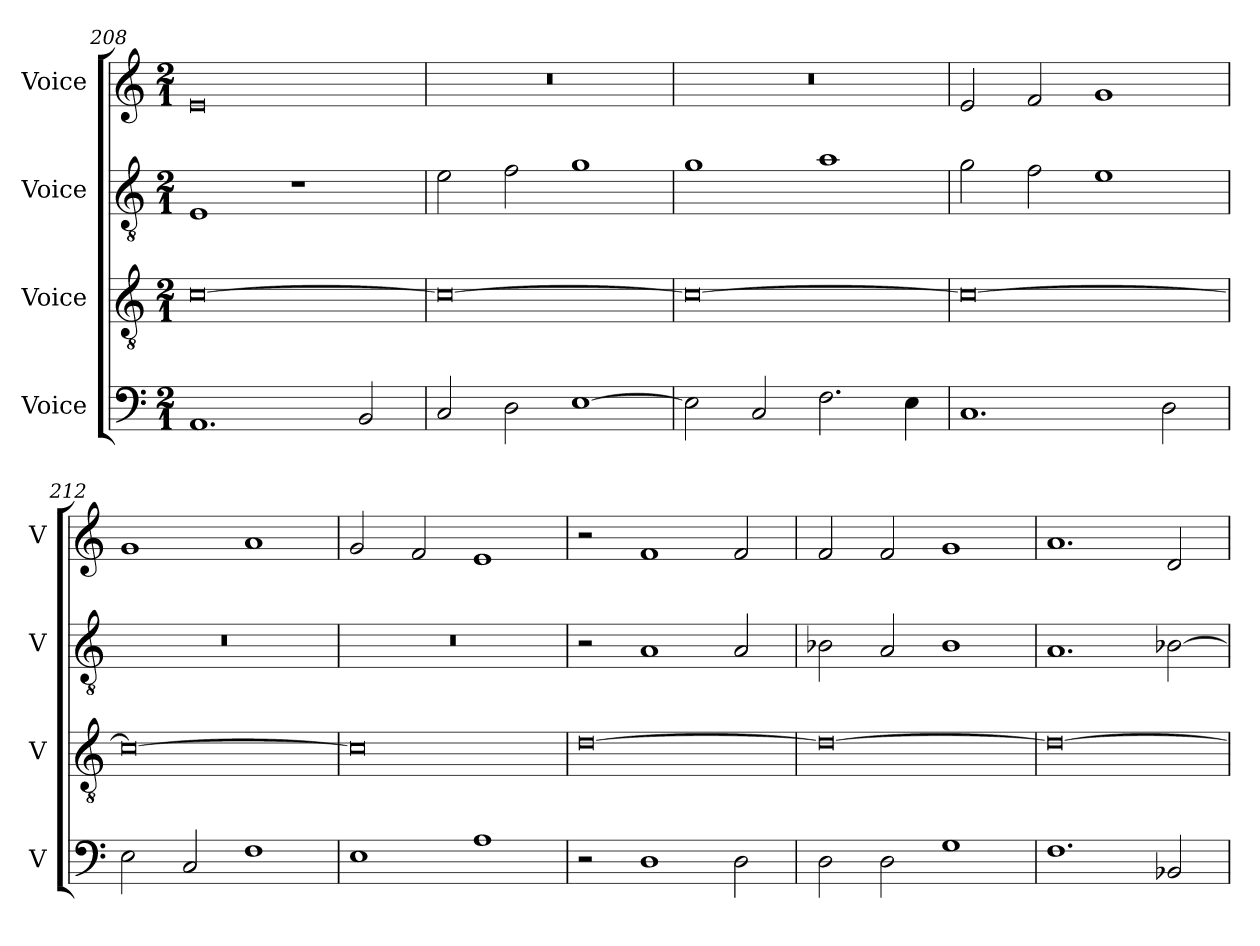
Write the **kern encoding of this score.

**kern	**kern	**kern	**kern
*part4	*part3	*part2	*part1
*staff4	*staff3	*staff2	*staff1
*I"Voice	*I"Voice	*I"Voice	*I"Voice
*I'V	*I'V	*I'V	*I'V
*clefF4	*clefGv2	*clefGv2	*clefG2
*k[]	*k[]	*k[]	*k[]
*M2/1	*M2/1	*M2/1	*M2/1
=208	=208	=208	=208
1.AA	[0c	1E	0e
.	.	1r	.
2BB/	.	.	.
=209	=209	=209	=209
2C/	0c_	2e\	0r
2D\	.	2f\	.
[1E	.	1g	.
=210	=210	=210	=210
2E\]	0c_	1g	0r
2C/	.	.	.
2.F\	.	1a	.
4E\	.	.	.
=211	=211	=211	=211
1.C	0c_	2g\	2e/
.	.	2f\	2f/
.	.	1e	1g
2D\	.	.	.
=212	=212	=212	=212
2E\	0c_	0r	1g
2C/	.	.	.
1F	.	.	1a
=213	=213	=213	=213
1E	0c]	0r	2g/
.	.	.	2f/
1A	.	.	1e
=214	=214	=214	=214
2r	[0d	2r	2r
1D	.	1A	1f
2D\	.	2A/	2f/
!!LO:PB:g=z
=215	=215	=215	=215
2D\	0d_	2B-X\	2f/
2D\	.	2A/	2f/
1G	.	1B-	1g
=216	=216	=216	=216
1.F	0d_	1.A	1.a
2BB-X/	.	[2B-X\	2d/
=	=	=	=
*-	*-	*-	*-
